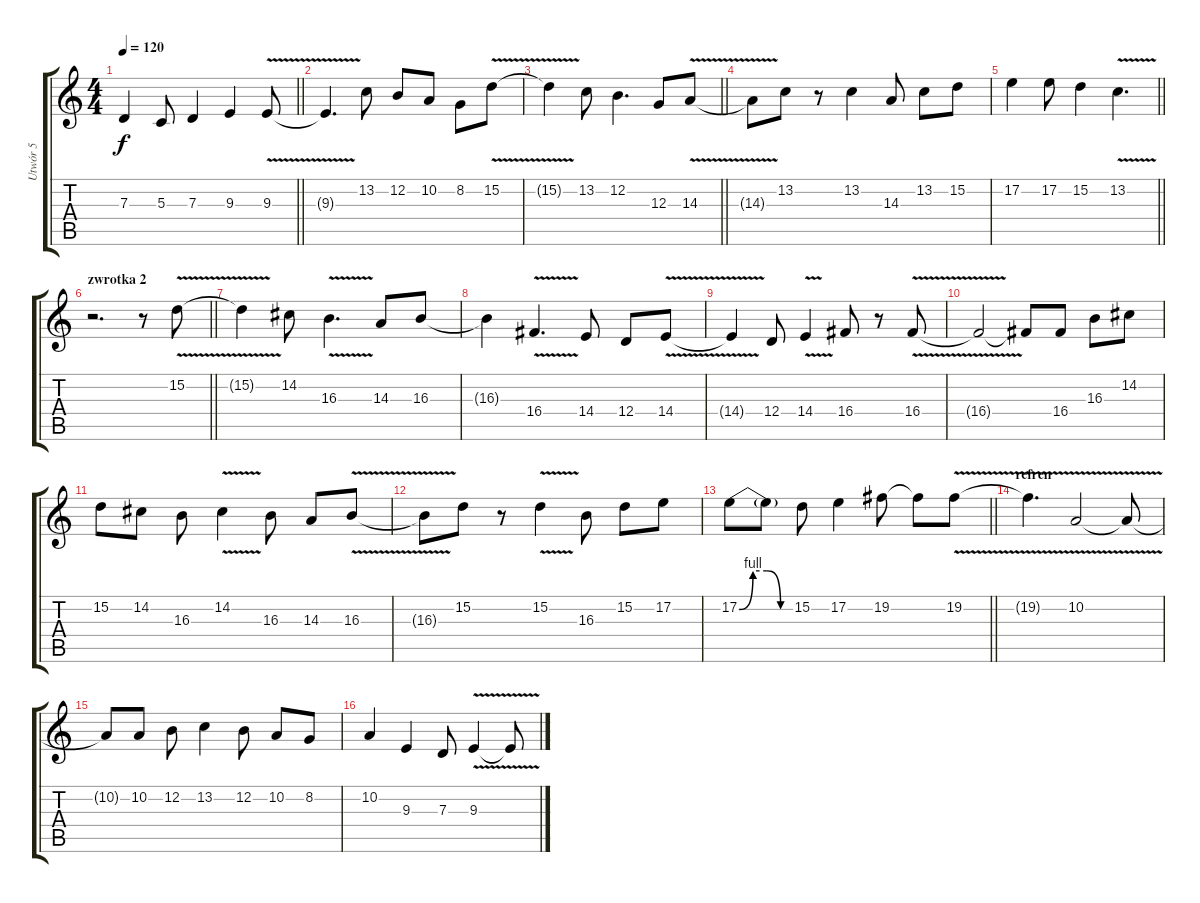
\track ("Utwór 5" "Utwór 5") {instrument oboe}
\staff {score tabs}
\tuning (E4 B3 G3 D3 A2 E2) {hide}
\ts (4 4)
\tempo 120
\clef g2
\barLineRight lightlight
\ks c
7.3{t}.4{dy f} 5.3.8 7.3.4 9.3.4 9.3{v}.8 |
9.3{t}.4{d} 13.2.8 12.2.8 10.2.8 8.2.8 15.2{v}.8 |
\barLineRight lightlight
15.2{t}.4 13.2.8 12.2.4{d} 12.3.8 14.3{v}.8 |
14.3{t}.8 13.2.8 r.8 13.2.4 14.3.8 13.2.8 15.2.8 |
\barLineRight lightlight
17.2.4 17.2.8 15.2.4 13.2{v}.4{d} |
\section ("" "zwrotka 2")
\barLineRight lightlight
r.2{d} r.8 15.2{v}.8 |
\section ("" "")
15.2{t}.4 14.2.8 16.3{v}.4{d} 14.3.8 16.3.8 |
16.3{t}.4 16.4{v}.4{d} 14.4.8 12.4.8 14.4{v}.8 |
14.4{t}.4 12.4.8 14.4{v}.4 16.4.8 r.8 16.4{v}.8 |
16.4{t}.2 16.4{t}.8 16.4.8 16.3.8 14.2.8 |
15.2.8 14.2.8 16.3.8 14.2{v}.4 16.3.8 14.3.8 16.3{v}.8 |
16.3{t}.8 15.2.8 r.8 15.2{v}.4 16.3.8 15.2.8 17.2.8 |
\barLineRight lightlight
17.2{be (custom 0 0 15 4 30 4 45 0 60 0)}.8 17.2{t}.8 15.2.8 17.2.4 19.2.8 19.2{t}.8 19.2{v}.8 |
\section ("" "refren")
19.2{t}.4{d} 10.2{v}.2 10.2{t}.8 |
10.2{t}.8 10.2.8 12.2.8 13.2.4 12.2.8 10.2.8 8.2.8 |
10.2.4 9.3.4 7.3.8 9.3{v}.4 9.3{t}.8
